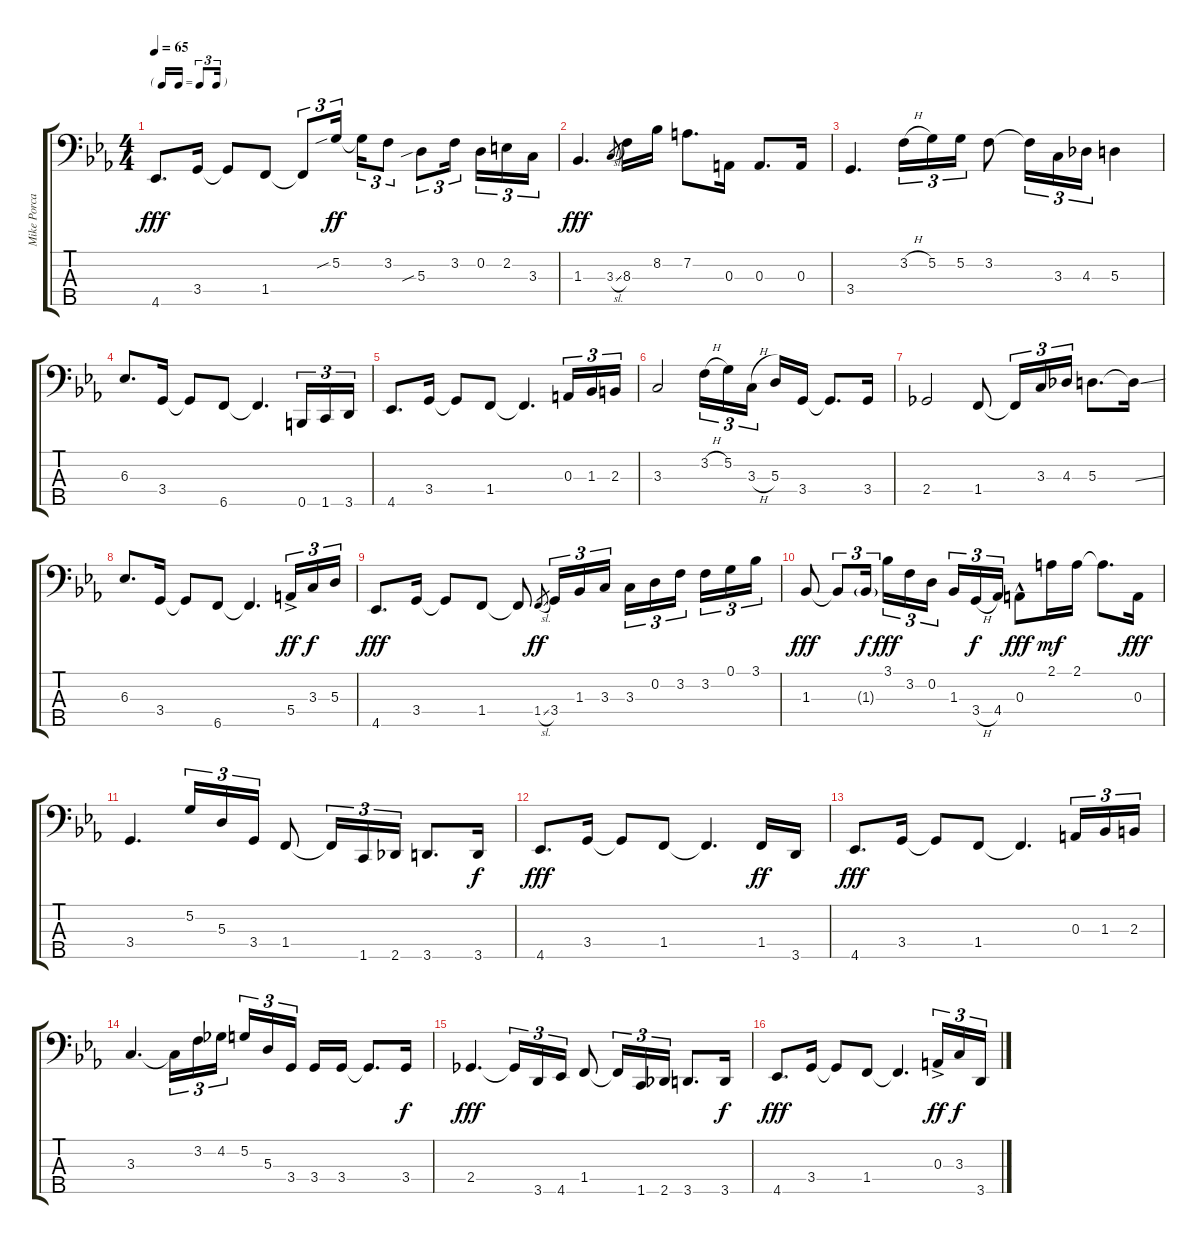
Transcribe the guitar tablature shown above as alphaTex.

\track ("Mike Porcaro - El. Bass" "Mike Porca") {instrument electricbassfinger}
\staff {score tabs}
\tuning (G2 D2 A1 E1 B0) {hide}
\ts (4 4)
\tf triplet16th
\tempo 65
\clef f4
\ks eb
4.5.8{d dy fff} 3.4.16 3.4{t}.8 1.4.8 1.4{t}.8{tu (3 2)} 5.2{sib}.16{tu (3 2) dy ff beam splitsecondary} 5.2{t}.16{tu (3 2)} 3.2.8{tu (3 2)} 5.3{sib}.8{tu (3 2)} 3.2.16{tu (3 2) beam splitsecondary} 0.2.16{tu (3 2)} 2.2.16{tu (3 2)} 3.3.16{tu (3 2)} |
1.3.4{d dy fff} 3.3{sl}.8{gr} 8.3.16 8.2.16 7.2.8{d} 0.3.16 0.3.8{d} 0.3.16 |
3.4.4{d} 3.2{h}.16{tu (3 2)} 5.2.16{tu (3 2)} 5.2.16{tu (3 2)} 3.2.8 3.2{t}.16{tu (3 2)} 3.3.16{tu (3 2)} 4.3.16{tu (3 2)} 5.3.4 |
6.3.8{d} 3.4.16 3.4{t}.8 6.5.8 6.5{t}.4{d} 0.5.16{tu (3 2)} 1.5.16{tu (3 2)} 3.5.16{tu (3 2)} |
4.5.8{d} 3.4.16 3.4{t}.8 1.4.8 1.4{t}.4{d} 0.3.16{tu (3 2)} 1.3.16{tu (3 2)} 2.3.16{tu (3 2)} |
3.3.2 3.2{h}.16{tu (3 2)} 5.2.16{tu (3 2)} 3.3{h}.16{tu (3 2) beam splitsecondary} 5.3.16 3.4.16 3.4{t}.8{d} 3.4.16 |
2.4.2 1.4.8 1.4{t}.16{tu (3 2)} 3.3.16{tu (3 2)} 4.3.16{tu (3 2)} 5.3.8{d} 5.3{ss t}.16 |
6.3.8{d} 3.4.16 3.4{t}.8 6.5.8 6.5{t}.4{d} 5.4{ac}.16{tu (3 2) dy ff} 3.3.16{tu (3 2) dy f} 5.3.16{tu (3 2)} |
4.5.8{d dy fff} 3.4.16 3.4{t}.8 1.4.8 1.4{t}.8 1.4{sl}.8{gr dy ff} 3.4.16{tu (3 2)} 1.3.16{tu (3 2)} 3.3.16{tu (3 2)} 3.3.16{tu (3 2)} 0.2.16{tu (3 2)} 3.2.16{tu (3 2) beam splitsecondary} 3.2.16{tu (3 2)} 0.1.16{tu (3 2)} 3.1.16{tu (3 2)} |
1.3.8{dy fff} 1.3{t}.8{tu (3 2)} 1.3{g}.16{tu (3 2) dy f} 3.1.16{tu (3 2) dy fff} 3.2.16{tu (3 2)} 0.2.16{tu (3 2) beam splitsecondary} 1.3.16{tu (3 2)} 3.4{h}.16{tu (3 2) dy f} 4.4.16{tu (3 2)} 0.3{hac}.8{dy fff} 2.1.16{dy mf} 2.1.16 2.1{t}.8{d} 0.3.16{dy fff} |
3.4.4{d} 5.2.16{tu (3 2)} 5.3.16{tu (3 2)} 3.4.16{tu (3 2)} 1.4.8 1.4{t}.16{tu (3 2)} 1.5.16{tu (3 2)} 2.5.16{tu (3 2)} 3.5.8{d} 3.5.16{dy f} |
4.5.8{d dy fff} 3.4.16 3.4{t}.8 1.4.8 1.4{t}.4{d} 1.4.16{dy ff} 3.5.16 |
4.5.8{d dy fff} 3.4.16 3.4{t}.8 1.4.8 1.4{t}.4{d} 0.3.16{tu (3 2)} 1.3.16{tu (3 2)} 2.3.16{tu (3 2)} |
3.3.4{d} 3.3{t}.16{tu (3 2)} 3.2.16{tu (3 2)} 4.2.16{tu (3 2)} 5.2.16{tu (3 2)} 5.3.16{tu (3 2)} 3.4.16{tu (3 2) beam splitsecondary} 3.4.16 3.4.16 3.4{t}.8{d} 3.4.16{dy f} |
2.4.4{d dy fff} 2.4{t}.16{tu (3 2)} 3.5.16{tu (3 2)} 4.5.16{tu (3 2)} 1.4.8 1.4{t}.16{tu (3 2)} 1.5.16{tu (3 2)} 2.5.16{tu (3 2)} 3.5.8{d} 3.5.16{dy f} |
4.5.8{d dy fff} 3.4.16 3.4{t}.8 1.4.8 1.4{t}.4{d} 0.3{ac}.16{tu (3 2) dy ff} 3.3.16{tu (3 2) dy f} 3.5.16{tu (3 2)}
